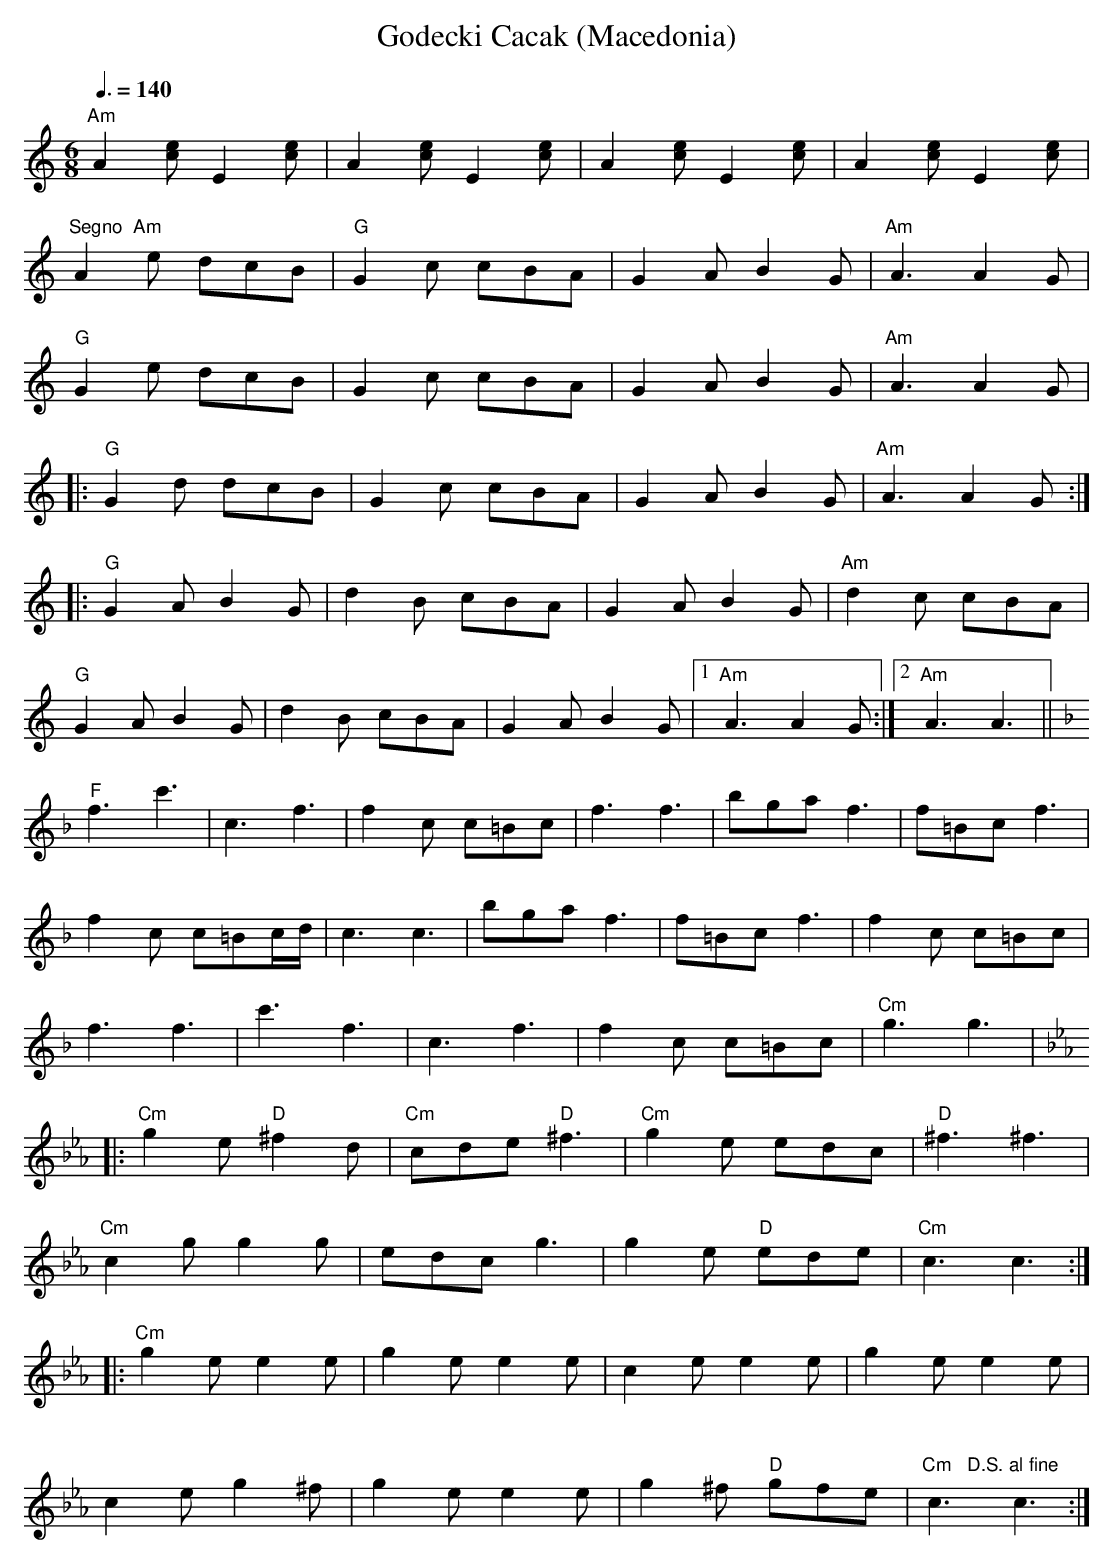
X:1
T:Godecki Cacak (Macedonia)
M:6/8
L:1/8
Q:3/8=140
K:Am
"Am" A2 [ce] E2 [ce] | A2 [ce] E2 [ce] | A2 [ce] E2 [ce] | A2 [ce] E2 [ce] |!
"Segno  Am" A2 e dcB | "G" G2 c cBA | G2 A B2 G | "Am" A3 A2 G | !
"G" G2 e dcB | G2 c cBA | G2 A B2 G | "Am" A3 A2 G | !
|: "G" G2 d dcB | G2 c cBA | G2 A B2 G | "Am" A3 A2 G :| !
|: "G" G2 A B2 G | d2 B cBA | G2 A B2 G | "Am" d2 c cBA | !
"G" G2 A B2 G | d2 B cBA | G2 A B2 G |[1 "Am" A3 A2 G :|[2 "Am" A3 A3 || !
K:F
"F" f3 c'3 | c3 f3 | f2 c c=Bc | f3 f3 | bga f3 | f=Bc f3 | !
f2 c c=Bc/2d/2 | c3 c3 | bga f3 | f=Bc f3 | f2 c c=Bc | !
f3 f3 | c'3 f3 | c3 f3 | f2 c c=Bc | "Cm" g3 g3 | !
K:Eb
|: "Cm" g2 e "D" ^f2 d | "Cm" cde "D" ^f3 | "Cm" g2 e edc | "D" ^f3 ^f3 | !
"Cm" c2 g g2 g | edc g3 | g2 e "D" ede | "Cm" c3 c3 :| !
|: "Cm" g2 e e2 e | g2 e e2 e | c2 e e2 e | g2 e e2 e | !
c2 e g2 ^f | g2 e e2 e | g2 ^f "D" gfe | "Cm   D.S. al fine" c3 c3 :|
